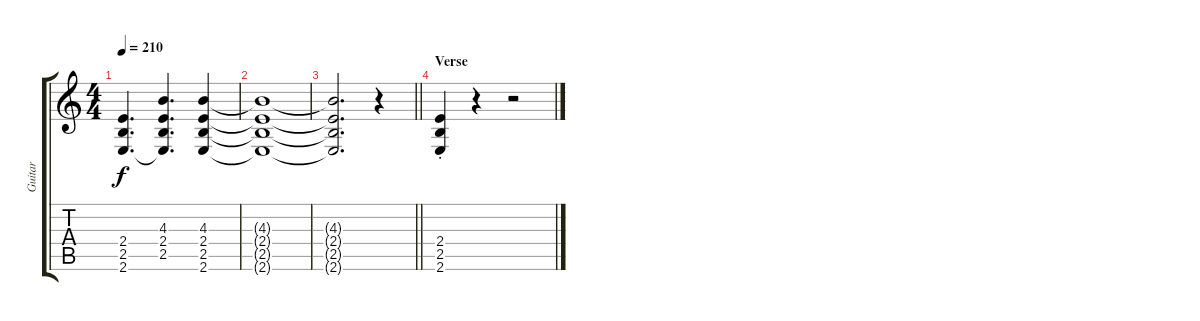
\track ("Guitar" "Guitar") {instrument distortionguitar}
\staff {score tabs}
\tuning (E4 B3 G3 D3 A2 D2) {hide}
\ts (4 4)
\tempo 210
\clef g2
\ks c
(2.4 2.5 2.6).4{d dy f} (4.3 2.4 2.5 2.6{t}).4{d} (4.3 2.4 2.5 2.6).4 |
(4.3{t} 2.4{t} 2.5{t} 2.6{t}).1 |
\barLineRight lightlight
(4.3{t} 2.4{t} 2.5{t} 2.6{t}).2{d} r.4 |
\section ("" "Verse")
(2.4{st} 2.5{st} 2.6{st}).4 r.4 r.2
